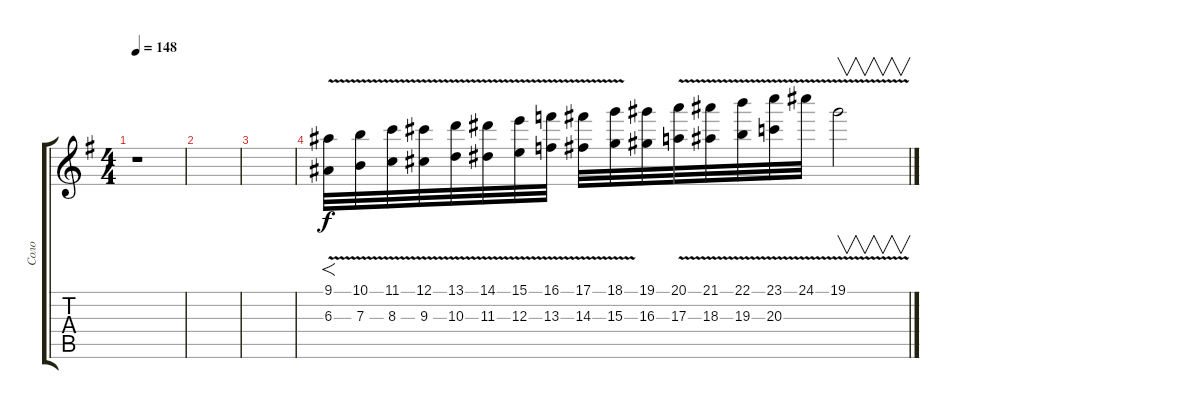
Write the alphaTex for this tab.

\track ("Соло" "Соло") {instrument distortionguitar}
\staff {score tabs}
\tuning (Db4 Ab3 E3 B2 Gb2 Db2) {hide}
\ts (4 4)
\tempo 148
\clef g2
\ks g
r.1{dy f} |
|
|
(9.1{v} 6.3).32{f} (10.1{v} 7.3).32 (11.1{v} 8.3).32 (12.1{v} 9.3).32 (13.1{v} 10.3).32 (14.1{v} 11.3).32 (15.1{v} 12.3).32 (16.1{v} 13.3).32 (17.1{v} 14.3).32 (18.1{v} 15.3).32 (19.1 16.3).32 (20.1{v} 17.3).32 (21.1{v} 18.3).32 (22.1{v} 19.3).32 (23.1{v} 20.3).32 24.1{v}.32 19.1{v}.2{v}
